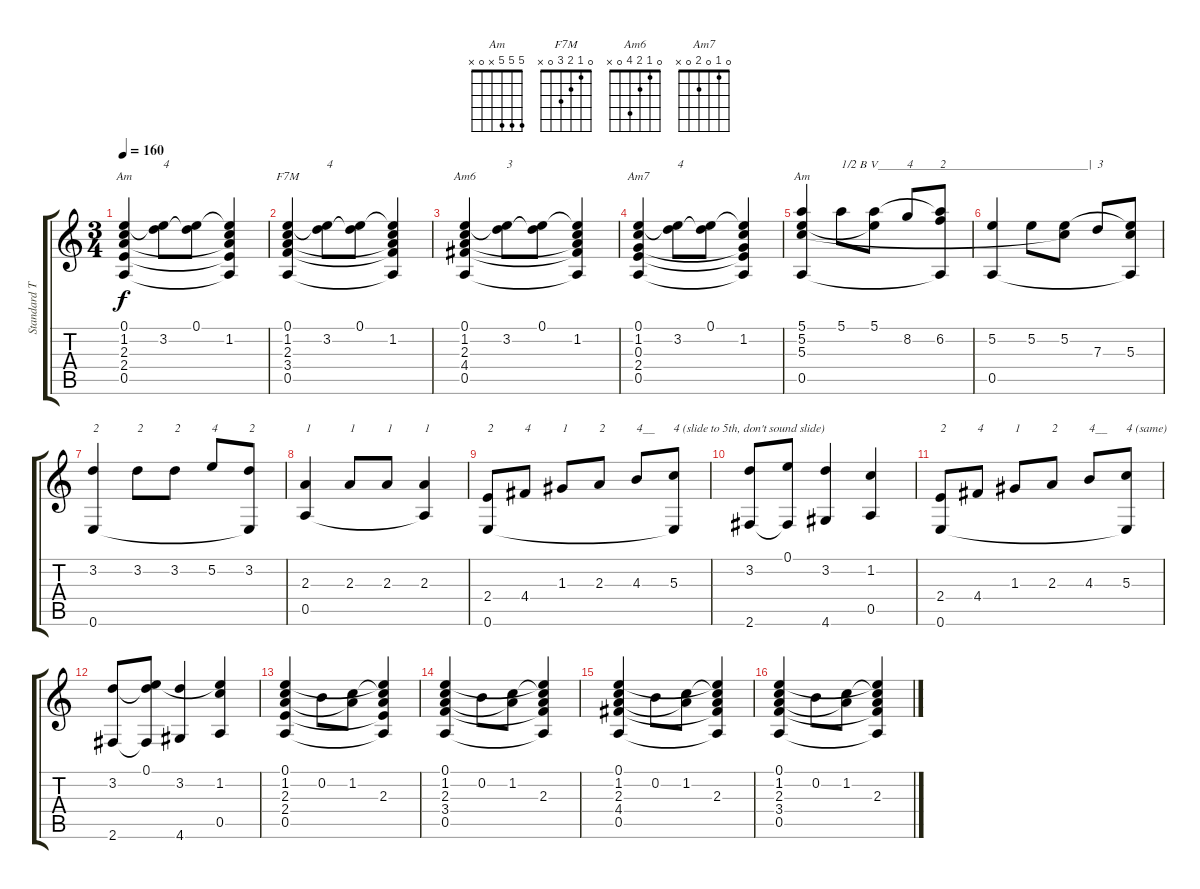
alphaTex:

\track ("Standard Tuning" "Standard T") {instrument acousticguitarnylon}
\staff {score tabs}
\tuning (E4 B3 G3 D3 A2 E2) {hide}
\chord ("Am" 0 1 2 2 0 x)
\chord ("F7M" 0 1 2 3 0 x)
\chord ("Am6" 0 1 2 4 0 x)
\chord ("Am7" 0 1 0 2 0 x)
\chord ("Am" 5 5 5 x 0 x)
\ts (3 4)
\tempo 160
\clef g2
\ks c
(0.1 1.2 2.3 2.4 0.5).4{ch "Am" dy f} (0.1{t} 3.2).8{txt "4"} (0.1 3.2{t}).8 (0.1{t} 1.2 2.3{t} 2.4{t} 0.5{t}).4 |
(0.1 1.2 2.3 3.4 0.5).4{ch "F7M"} (0.1{t} 3.2).8{txt "4"} (0.1 3.2{t}).8 (0.1{t} 1.2 2.3{t} 3.4{t} 0.5{t}).4 |
(0.1 1.2 2.3 4.4 0.5).4{ch "Am6"} (0.1{t} 3.2).8{txt "3"} (0.1 3.2{t}).8 (0.1{t} 1.2 2.3{t} 4.4{t} 0.5{t}).4 |
(0.1 1.2 0.3 2.4 0.5).4{ch "Am7"} (0.1{t} 3.2).8{txt "4"} (0.1 3.2{t}).8 (0.1{t} 1.2 0.3{t} 2.4{t} 0.5{t}).4 |
(5.1 5.2 5.3 0.5).4{ch "Am"} 5.1.8{txt "1/2 B V___________________________________|"} (5.1 5.2{t}).8 8.2.8{txt "4"} (5.1{t} 6.2 0.5{t}).8{txt "2"} |
(5.2 0.5).4 5.2.8 (5.2 5.3{t}).8 7.3.8{txt "3"} (5.2{t} 5.3 0.5{t}).8 |
(3.2 0.6).4{txt "2"} 3.2.8{txt "2"} 3.2.8{txt "2"} 5.2.8{txt "4"} (3.2 0.6{t}).8{txt "2"} |
(2.3 0.5).4{txt "1"} 2.3.8{txt "1"} 2.3.8{txt "1"} (2.3 0.5{t}).4{txt "1"} |
(2.4 0.6).8{txt "2"} 4.4.8{txt "4"} 1.3.8{txt "1"} 2.3.8{txt "2"} 4.3.8{txt "4__"} (5.3 0.6{t}).8{txt "4 (slide to 5th, don't sound slide) "} |
(3.2 2.6).8 (0.1 2.6{t}).8 (3.2 4.6).4 (1.2 0.5).4 |
(2.4 0.6).8{txt "2"} 4.4.8{txt "4"} 1.3.8{txt "1"} 2.3.8{txt "2"} 4.3.8{txt "4__"} (5.3 0.6{t}).8{txt "4 (same)"} |
(3.2 2.6).8 (0.1 3.2{t} 2.6{t}).8 (3.2 4.6).4 (0.1{t} 1.2 0.5).4 |
(0.1 1.2 2.3 2.4 0.5).4 0.2.8 (1.2 2.3{t}).8 (0.1{t} 1.2{t} 2.3 2.4{t} 0.5{t}).4 |
(0.1 1.2 2.3 3.4 0.5).4 0.2.8 (1.2 2.3{t}).8 (0.1{t} 1.2{t} 2.3 3.4{t} 0.5{t}).4 |
(0.1 1.2 2.3 4.4 0.5).4 0.2.8 (1.2 2.3{t}).8 (0.1{t} 1.2{t} 2.3 4.4{t} 0.5{t}).4 |
(0.1 1.2 2.3 3.4 0.5).4 0.2.8 (1.2 2.3{t}).8 (0.1{t} 1.2{t} 2.3 3.4{t} 0.5{t}).4
